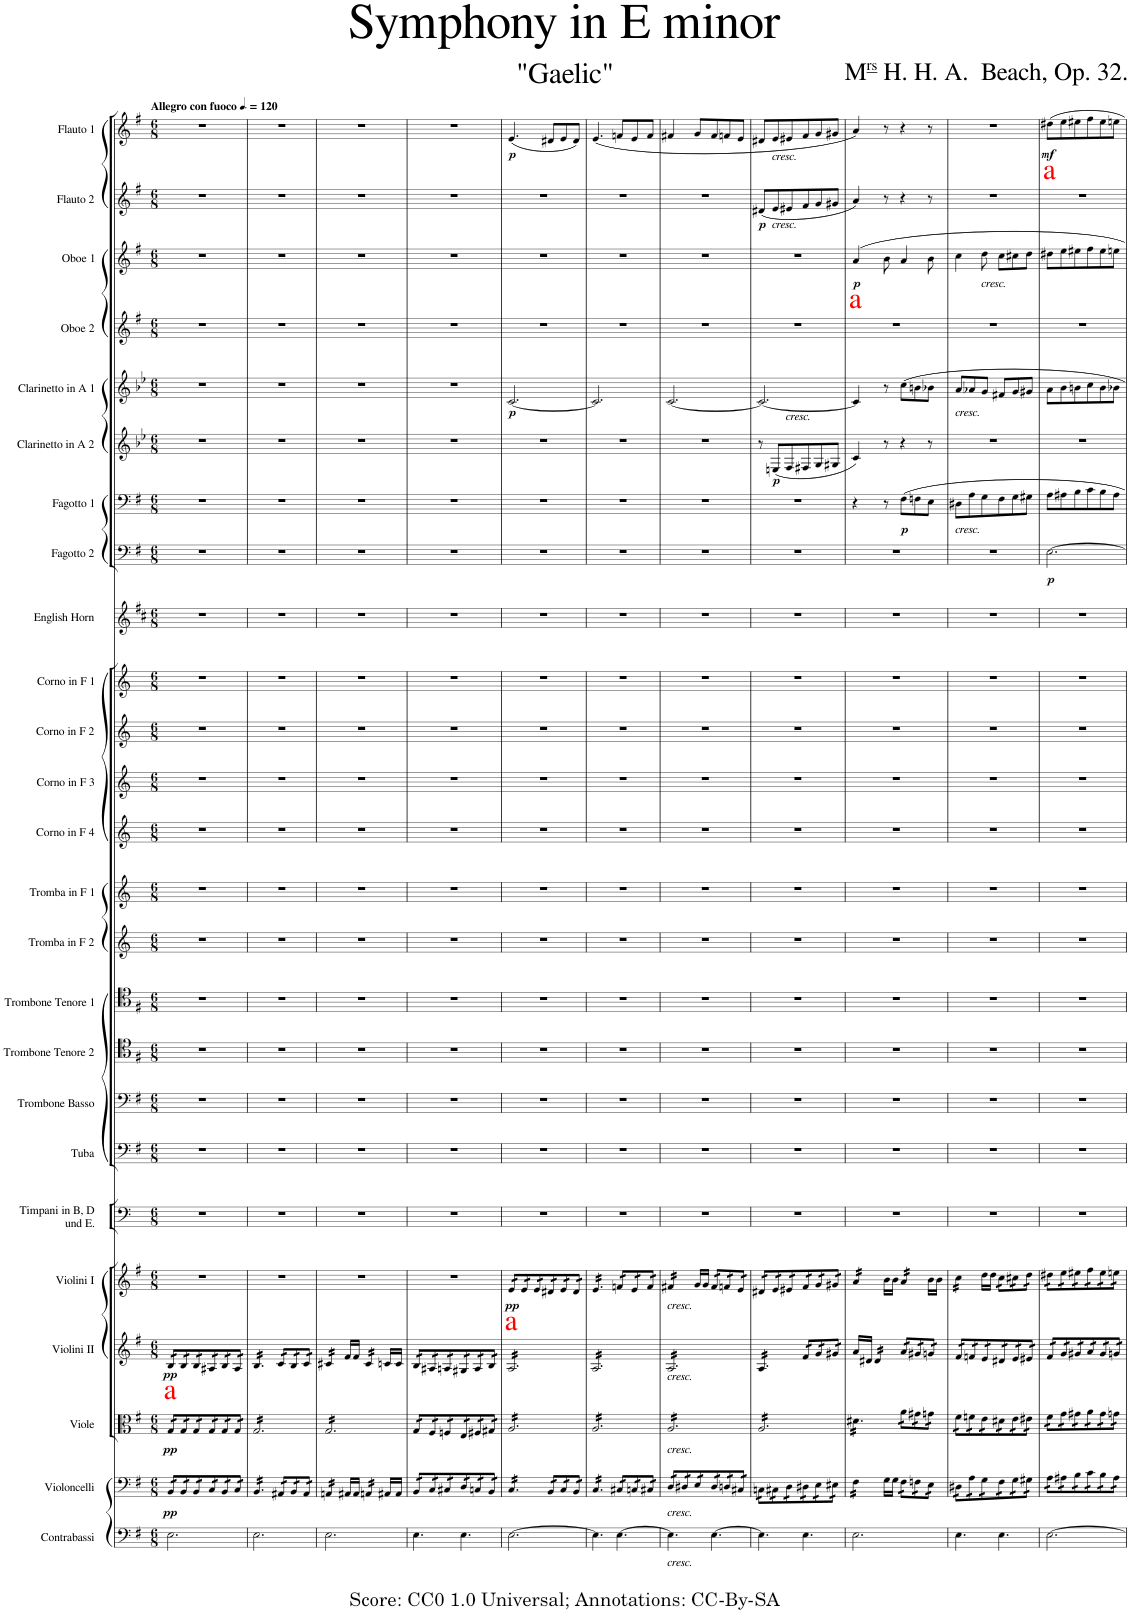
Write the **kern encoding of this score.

**kern	**kern	**dynam	**kern	**dynam	**kern	**text	**dynam	**kern	**text	**dynam	**kern	**kern	**kern	**kern	**kern	**kern	**kern	**kern	**kern	**kern	**kern	**kern	**kern	**dynam	**kern	**dynam	**kern	**dynam	**kern	**dynam	**kern	**kern	**text	**dynam	**kern	**dynam	**kern	**text	**dynam
*part25	*part24	*part24	*part23	*part23	*part22	*part22	*part22	*part21	*part21	*part21	*part20	*part19	*part18	*part17	*part16	*part15	*part14	*part13	*part12	*part11	*part10	*part9	*part8	*part8	*part7	*part7	*part6	*part6	*part5	*part5	*part4	*part3	*part3	*part3	*part2	*part2	*part1	*part1	*part1
*staff25	*staff24	*staff24	*staff23	*staff23	*staff22	*staff22	*staff22	*staff21	*staff21	*staff21	*staff20	*staff19	*staff18	*staff17	*staff16	*staff15	*staff14	*staff13	*staff12	*staff11	*staff10	*staff9	*staff8	*staff8	*staff7	*staff7	*staff6	*staff6	*staff5	*staff5	*staff4	*staff3	*staff3	*staff3	*staff2	*staff2	*staff1	*staff1	*staff1
*I"Contrabassi	*I"Violoncelli	*	*I"Viole	*	*I"Violini II	*	*	*I"Violini I	*	*	*I"Timpani in B, D und E.	*I"Tuba	*I"Trombone Basso	*I"Trombone Tenore 2	*I"Trombone Tenore 1	*I"Tromba in F 2	*I"Tromba in F 1	*I"Corno in F 4	*I"Corno in F 3	*I"Corno in F 2	*I"Corno in F 1	*I"English Horn	*I"Fagotto 2	*	*I"Fagotto 1	*	*I"Clarinetto in A 2	*	*I"Clarinetto in A 1	*	*I"Oboe 2	*I"Oboe 1	*	*	*I"Flauto 2	*	*I"Flauto 1	*	*
*I'Cb.	*I'Vc.	*	*I'Vle.	*	*I'Vln. II	*	*	*I'Vln. I	*	*	*I'Timp. B, D, E	*I'Tba.	*	*I'Tbn. 2	*I'Tbn. 1	*I'Tr. 2	*I'Tr. 1	*I'Corno 4	*I'Corno 3	*I'Corno 2	*I'Corno 1	*I'E. Hn.	*I'Fag. 2	*	*I'Fag. 1	*	*I'Cl. 2	*	*I'Cl. 1	*	*I'Ob. 2	*I'Ob. 1	*	*	*I'Fl. 2	*	*I'Fl. 1	*	*
*clefF4	*clefF4	*	*clefC3	*	*clefG2	*	*	*clefG2	*	*	*clefF4	*clefF4	*clefF4	*clefC4	*clefC4	*clefG2	*clefG2	*clefG2	*clefG2	*clefG2	*clefG2	*clefG2	*clefF4	*	*clefF4	*	*clefG2	*	*clefG2	*	*clefG2	*clefG2	*	*	*clefG2	*	*clefG2	*	*
*Trd7c12	*	*	*	*	*	*	*	*	*	*	*	*	*	*	*	*Trd-3c-5	*Trd-3c-5	*Trd4c7	*Trd4c7	*Trd4c7	*Trd4c7	*Trd4c7	*	*	*	*	*Trd2c3	*	*Trd2c3	*	*	*	*	*	*	*	*	*	*
*k[f#]	*k[f#]	*	*k[f#]	*	*k[f#]	*	*	*k[f#]	*	*	*k[]	*k[f#]	*k[f#]	*k[f#]	*k[f#]	*k[]	*k[]	*k[]	*k[]	*k[]	*k[]	*k[f#c#]	*k[f#]	*	*k[f#]	*	*k[b-e-]	*	*k[b-e-]	*	*k[f#]	*k[f#]	*	*	*k[f#]	*	*k[f#]	*	*
*M6/8	*M6/8	*	*M6/8	*	*M6/8	*	*	*M6/8	*	*	*M6/8	*M6/8	*M6/8	*M6/8	*M6/8	*M6/8	*M6/8	*M6/8	*M6/8	*M6/8	*M6/8	*M6/8	*M6/8	*	*M6/8	*	*M6/8	*	*M6/8	*	*M6/8	*M6/8	*	*	*M6/8	*	*M6/8	*	*
=1	=1	=1	=1	=1	=1	=1	=1	=1	=1	=1	=1	=1	=1	=1	=1	=1	=1	=1	=1	=1	=1	=1	=1	=1	=1	=1	=1	=1	=1	=1	=1	=1	=1	=1	=1	=1	=1	=1	=1
!	!	!LO:DY:b	!	!LO:DY:b	!	!LO:LY:b:color=#FF0000	!LO:DY:b	!	!	!	!	!	!	!	!	!	!	!	!	!	!	!	!	!	!	!	!	!	!	!	!	!	!	!	!	!	!	!	!
*	*tremolo	*	*	*	*	*	*	*	*	*	*	*	*	*	*	*	*	*	*	*	*	*	*	*	*	*	*	*	*	*	*	*	*	*	*	*	*	*	*
*	*	*	*tremolo	*	*	*	*	*	*	*	*	*	*	*	*	*	*	*	*	*	*	*	*	*	*	*	*	*	*	*	*	*	*	*	*	*	*	*	*
*	*	*	*	*	*tremolo	*	*	*	*	*	*	*	*	*	*	*	*	*	*	*	*	*	*	*	*	*	*	*	*	*	*	*	*	*	*	*	*	*	*
2.E\	16BB/LL	pp	16G/LL	pp	16B/LL	a	pp	2.r	.	.	2.r	2.r	2.r	2.r	2.r	2.r	2.r	2.r	2.r	2.r	2.r	2.r	2.r	.	2.r	.	2.r	.	2.r	.	2.r	2.r	.	.	2.r	.	2.r	.	.
.	16BB/	.	16G/	.	16B/	.	.	.	.	.	.	.	.	.	.	.	.	.	.	.	.	.	.	.	.	.	.	.	.	.	.	.	.	.	.	.	.	.	.
.	16BB/	.	16G/	.	16B/	.	.	.	.	.	.	.	.	.	.	.	.	.	.	.	.	.	.	.	.	.	.	.	.	.	.	.	.	.	.	.	.	.	.
.	16BB/	.	16G/	.	16B/	.	.	.	.	.	.	.	.	.	.	.	.	.	.	.	.	.	.	.	.	.	.	.	.	.	.	.	.	.	.	.	.	.	.
.	16BB/	.	16G/	.	16B/	.	.	.	.	.	.	.	.	.	.	.	.	.	.	.	.	.	.	.	.	.	.	.	.	.	.	.	.	.	.	.	.	.	.
.	16BB/	.	16G/	.	16B/	.	.	.	.	.	.	.	.	.	.	.	.	.	.	.	.	.	.	.	.	.	.	.	.	.	.	.	.	.	.	.	.	.	.
.	16C/	.	16G/	.	16A#X/	.	.	.	.	.	.	.	.	.	.	.	.	.	.	.	.	.	.	.	.	.	.	.	.	.	.	.	.	.	.	.	.	.	.
.	16C/	.	16G/	.	16A#X/	.	.	.	.	.	.	.	.	.	.	.	.	.	.	.	.	.	.	.	.	.	.	.	.	.	.	.	.	.	.	.	.	.	.
.	16BB/	.	16G/	.	16B/	.	.	.	.	.	.	.	.	.	.	.	.	.	.	.	.	.	.	.	.	.	.	.	.	.	.	.	.	.	.	.	.	.	.
.	16BB/	.	16G/	.	16B/	.	.	.	.	.	.	.	.	.	.	.	.	.	.	.	.	.	.	.	.	.	.	.	.	.	.	.	.	.	.	.	.	.	.
.	16C/	.	16G/	.	16A#/	.	.	.	.	.	.	.	.	.	.	.	.	.	.	.	.	.	.	.	.	.	.	.	.	.	.	.	.	.	.	.	.	.	.
.	16C/JJ	.	16G/JJ	.	16A#/JJ	.	.	.	.	.	.	.	.	.	.	.	.	.	.	.	.	.	.	.	.	.	.	.	.	.	.	.	.	.	.	.	.	.	.
=2	=2	=2	=2	=2	=2	=2	=2	=2	=2	=2	=2	=2	=2	=2	=2	=2	=2	=2	=2	=2	=2	=2	=2	=2	=2	=2	=2	=2	=2	=2	=2	=2	=2	=2	=2	=2	=2	=2	=2
2.E\	16BB/LL	.	16G/LL	.	16B/LL	.	.	2.r	.	.	2.r	2.r	2.r	2.r	2.r	2.r	2.r	2.r	2.r	2.r	2.r	2.r	2.r	.	2.r	.	2.r	.	2.r	.	2.r	2.r	.	.	2.r	.	2.r	.	.
.	16BB/	.	16G/	.	16B/	.	.	.	.	.	.	.	.	.	.	.	.	.	.	.	.	.	.	.	.	.	.	.	.	.	.	.	.	.	.	.	.	.	.
.	16BB/	.	16G/	.	16B/	.	.	.	.	.	.	.	.	.	.	.	.	.	.	.	.	.	.	.	.	.	.	.	.	.	.	.	.	.	.	.	.	.	.
.	16BB/	.	16G/	.	16B/	.	.	.	.	.	.	.	.	.	.	.	.	.	.	.	.	.	.	.	.	.	.	.	.	.	.	.	.	.	.	.	.	.	.
.	16BB/	.	16G/	.	16B/	.	.	.	.	.	.	.	.	.	.	.	.	.	.	.	.	.	.	.	.	.	.	.	.	.	.	.	.	.	.	.	.	.	.
.	16BB/JJ	.	16G/	.	16B/JJ	.	.	.	.	.	.	.	.	.	.	.	.	.	.	.	.	.	.	.	.	.	.	.	.	.	.	.	.	.	.	.	.	.	.
.	16AA#X/LL	.	16G/	.	16c/LL	.	.	.	.	.	.	.	.	.	.	.	.	.	.	.	.	.	.	.	.	.	.	.	.	.	.	.	.	.	.	.	.	.	.
.	16AA#X/	.	16G/	.	16c/	.	.	.	.	.	.	.	.	.	.	.	.	.	.	.	.	.	.	.	.	.	.	.	.	.	.	.	.	.	.	.	.	.	.
.	16BB/	.	16G/	.	16B/	.	.	.	.	.	.	.	.	.	.	.	.	.	.	.	.	.	.	.	.	.	.	.	.	.	.	.	.	.	.	.	.	.	.
.	16BB/	.	16G/	.	16B/	.	.	.	.	.	.	.	.	.	.	.	.	.	.	.	.	.	.	.	.	.	.	.	.	.	.	.	.	.	.	.	.	.	.
.	16AA#/	.	16G/	.	16c/	.	.	.	.	.	.	.	.	.	.	.	.	.	.	.	.	.	.	.	.	.	.	.	.	.	.	.	.	.	.	.	.	.	.
.	16AA#/JJ	.	16G/JJ	.	16c/JJ	.	.	.	.	.	.	.	.	.	.	.	.	.	.	.	.	.	.	.	.	.	.	.	.	.	.	.	.	.	.	.	.	.	.
=3	=3	=3	=3	=3	=3	=3	=3	=3	=3	=3	=3	=3	=3	=3	=3	=3	=3	=3	=3	=3	=3	=3	=3	=3	=3	=3	=3	=3	=3	=3	=3	=3	=3	=3	=3	=3	=3	=3	=3
2.E\	16AAn/LL	.	16G/LL	.	16c#X/LL	.	.	2.r	.	.	2.r	2.r	2.r	2.r	2.r	2.r	2.r	2.r	2.r	2.r	2.r	2.r	2.r	.	2.r	.	2.r	.	2.r	.	2.r	2.r	.	.	2.r	.	2.r	.	.
.	16AAn/	.	16G/	.	16c#X/	.	.	.	.	.	.	.	.	.	.	.	.	.	.	.	.	.	.	.	.	.	.	.	.	.	.	.	.	.	.	.	.	.	.
.	16AAn/	.	16G/	.	16c#X/	.	.	.	.	.	.	.	.	.	.	.	.	.	.	.	.	.	.	.	.	.	.	.	.	.	.	.	.	.	.	.	.	.	.
.	16AAn/JJ	.	16G/	.	16c#X/JJ	.	.	.	.	.	.	.	.	.	.	.	.	.	.	.	.	.	.	.	.	.	.	.	.	.	.	.	.	.	.	.	.	.	.
*	*	*	*	*	*Xtremolo	*	*	*	*	*	*	*	*	*	*	*	*	*	*	*	*	*	*	*	*	*	*	*	*	*	*	*	*	*	*	*	*	*	*
*	*Xtremolo	*	*	*	*	*	*	*	*	*	*	*	*	*	*	*	*	*	*	*	*	*	*	*	*	*	*	*	*	*	*	*	*	*	*	*	*	*	*
.	16AA#X/LL	.	16G/	.	16f#/LL	.	.	.	.	.	.	.	.	.	.	.	.	.	.	.	.	.	.	.	.	.	.	.	.	.	.	.	.	.	.	.	.	.	.
.	16AA#/JJ	.	16G/	.	16f#/JJ	.	.	.	.	.	.	.	.	.	.	.	.	.	.	.	.	.	.	.	.	.	.	.	.	.	.	.	.	.	.	.	.	.	.
*	*tremolo	*	*	*	*	*	*	*	*	*	*	*	*	*	*	*	*	*	*	*	*	*	*	*	*	*	*	*	*	*	*	*	*	*	*	*	*	*	*
*	*	*	*	*	*tremolo	*	*	*	*	*	*	*	*	*	*	*	*	*	*	*	*	*	*	*	*	*	*	*	*	*	*	*	*	*	*	*	*	*	*
.	16AAn/LL	.	16G/	.	16c#/LL	.	.	.	.	.	.	.	.	.	.	.	.	.	.	.	.	.	.	.	.	.	.	.	.	.	.	.	.	.	.	.	.	.	.
.	16AAn/	.	16G/	.	16c#/	.	.	.	.	.	.	.	.	.	.	.	.	.	.	.	.	.	.	.	.	.	.	.	.	.	.	.	.	.	.	.	.	.	.
.	16AAn/	.	16G/	.	16c#/	.	.	.	.	.	.	.	.	.	.	.	.	.	.	.	.	.	.	.	.	.	.	.	.	.	.	.	.	.	.	.	.	.	.
.	16AAn/JJ	.	16G/	.	16c#/JJ	.	.	.	.	.	.	.	.	.	.	.	.	.	.	.	.	.	.	.	.	.	.	.	.	.	.	.	.	.	.	.	.	.	.
*	*	*	*	*	*Xtremolo	*	*	*	*	*	*	*	*	*	*	*	*	*	*	*	*	*	*	*	*	*	*	*	*	*	*	*	*	*	*	*	*	*	*
*	*Xtremolo	*	*	*	*	*	*	*	*	*	*	*	*	*	*	*	*	*	*	*	*	*	*	*	*	*	*	*	*	*	*	*	*	*	*	*	*	*	*
.	16AA#X/LL	.	16G/	.	16cn/LL	.	.	.	.	.	.	.	.	.	.	.	.	.	.	.	.	.	.	.	.	.	.	.	.	.	.	.	.	.	.	.	.	.	.
.	16AA#/JJ	.	16G/JJ	.	16c/JJ	.	.	.	.	.	.	.	.	.	.	.	.	.	.	.	.	.	.	.	.	.	.	.	.	.	.	.	.	.	.	.	.	.	.
=4	=4	=4	=4	=4	=4	=4	=4	=4	=4	=4	=4	=4	=4	=4	=4	=4	=4	=4	=4	=4	=4	=4	=4	=4	=4	=4	=4	=4	=4	=4	=4	=4	=4	=4	=4	=4	=4	=4	=4
*	*tremolo	*	*	*	*	*	*	*	*	*	*	*	*	*	*	*	*	*	*	*	*	*	*	*	*	*	*	*	*	*	*	*	*	*	*	*	*	*	*
*	*	*	*	*	*tremolo	*	*	*	*	*	*	*	*	*	*	*	*	*	*	*	*	*	*	*	*	*	*	*	*	*	*	*	*	*	*	*	*	*	*
4.E\	16BB/LL	.	16G/LL	.	16B/LL	.	.	2.r	.	.	2.r	2.r	2.r	2.r	2.r	2.r	2.r	2.r	2.r	2.r	2.r	2.r	2.r	.	2.r	.	2.r	.	2.r	.	2.r	2.r	.	.	2.r	.	2.r	.	.
.	16BB/	.	16G/	.	16B/	.	.	.	.	.	.	.	.	.	.	.	.	.	.	.	.	.	.	.	.	.	.	.	.	.	.	.	.	.	.	.	.	.	.
.	16C/	.	16F#/	.	16A#X/	.	.	.	.	.	.	.	.	.	.	.	.	.	.	.	.	.	.	.	.	.	.	.	.	.	.	.	.	.	.	.	.	.	.
.	16C/	.	16F#/	.	16A#X/	.	.	.	.	.	.	.	.	.	.	.	.	.	.	.	.	.	.	.	.	.	.	.	.	.	.	.	.	.	.	.	.	.	.
.	16C#X/	.	16Fn/	.	16An/	.	.	.	.	.	.	.	.	.	.	.	.	.	.	.	.	.	.	.	.	.	.	.	.	.	.	.	.	.	.	.	.	.	.
.	16C#X/	.	16Fn/	.	16An/	.	.	.	.	.	.	.	.	.	.	.	.	.	.	.	.	.	.	.	.	.	.	.	.	.	.	.	.	.	.	.	.	.	.
4.E\	16D/	.	16E/	.	16G#X/	.	.	.	.	.	.	.	.	.	.	.	.	.	.	.	.	.	.	.	.	.	.	.	.	.	.	.	.	.	.	.	.	.	.
.	16D/	.	16E/	.	16G#X/	.	.	.	.	.	.	.	.	.	.	.	.	.	.	.	.	.	.	.	.	.	.	.	.	.	.	.	.	.	.	.	.	.	.
.	16Cn/	.	16F#X/	.	16A/	.	.	.	.	.	.	.	.	.	.	.	.	.	.	.	.	.	.	.	.	.	.	.	.	.	.	.	.	.	.	.	.	.	.
.	16Cn/	.	16F#X/	.	16A/	.	.	.	.	.	.	.	.	.	.	.	.	.	.	.	.	.	.	.	.	.	.	.	.	.	.	.	.	.	.	.	.	.	.
.	16BB/	.	16G#X/	.	16B/	.	.	.	.	.	.	.	.	.	.	.	.	.	.	.	.	.	.	.	.	.	.	.	.	.	.	.	.	.	.	.	.	.	.
.	16BB/JJ	.	16G#X/JJ	.	16B/JJ	.	.	.	.	.	.	.	.	.	.	.	.	.	.	.	.	.	.	.	.	.	.	.	.	.	.	.	.	.	.	.	.	.	.
=5	=5	=5	=5	=5	=5	=5	=5	=5	=5	=5	=5	=5	=5	=5	=5	=5	=5	=5	=5	=5	=5	=5	=5	=5	=5	=5	=5	=5	=5	=5	=5	=5	=5	=5	=5	=5	=5	=5	=5
!	!	!	!	!	!	!	!	!	!LO:LY:b:color=#FF0000	!LO:DY:b	!	!	!	!	!	!	!	!	!	!	!	!	!	!	!	!	!	!	!	!LO:DY:b	!	!	!	!	!	!	!	!	!LO:DY:b
*	*	*	*	*	*	*	*	*tremolo	*	*	*	*	*	*	*	*	*	*	*	*	*	*	*	*	*	*	*	*	*	*	*	*	*	*	*	*	*	*	*
[2.E\	16C/LL	.	16A/LL	.	16A/LL	.	.	16e/LL	a	pp	2.r	2.r	2.r	2.r	2.r	2.r	2.r	2.r	2.r	2.r	2.r	2.r	2.r	.	2.r	.	2.r	.	[2.c/	p	2.r	2.r	.	.	2.r	.	(4.e/	.	p
.	16C/	.	16A/	.	16A/	.	.	16e/	.	.	.	.	.	.	.	.	.	.	.	.	.	.	.	.	.	.	.	.	.	.	.	.	.	.	.	.	.	.	.
.	16C/	.	16A/	.	16A/	.	.	16e/	.	.	.	.	.	.	.	.	.	.	.	.	.	.	.	.	.	.	.	.	.	.	.	.	.	.	.	.	.	.	.
.	16C/	.	16A/	.	16A/	.	.	16e/	.	.	.	.	.	.	.	.	.	.	.	.	.	.	.	.	.	.	.	.	.	.	.	.	.	.	.	.	.	.	.
.	16C/	.	16A/	.	16A/	.	.	16e/	.	.	.	.	.	.	.	.	.	.	.	.	.	.	.	.	.	.	.	.	.	.	.	.	.	.	.	.	.	.	.
.	16C/JJ	.	16A/	.	16A/	.	.	16e/	.	.	.	.	.	.	.	.	.	.	.	.	.	.	.	.	.	.	.	.	.	.	.	.	.	.	.	.	.	.	.
.	16BB/LL	.	16A/	.	16A/	.	.	16d#X/	.	.	.	.	.	.	.	.	.	.	.	.	.	.	.	.	.	.	.	.	.	.	.	.	.	.	.	.	8d#X/L	.	.
.	16BB/	.	16A/	.	16A/	.	.	16d#X/	.	.	.	.	.	.	.	.	.	.	.	.	.	.	.	.	.	.	.	.	.	.	.	.	.	.	.	.	.	.	.
.	16C/	.	16A/	.	16A/	.	.	16e/	.	.	.	.	.	.	.	.	.	.	.	.	.	.	.	.	.	.	.	.	.	.	.	.	.	.	.	.	8e/	.	.
.	16C/	.	16A/	.	16A/	.	.	16e/	.	.	.	.	.	.	.	.	.	.	.	.	.	.	.	.	.	.	.	.	.	.	.	.	.	.	.	.	.	.	.
.	16BB/	.	16A/	.	16A/	.	.	16d#/	.	.	.	.	.	.	.	.	.	.	.	.	.	.	.	.	.	.	.	.	.	.	.	.	.	.	.	.	8d#/J)	.	.
.	16BB/JJ	.	16A/JJ	.	16A/JJ	.	.	16d#/JJ	.	.	.	.	.	.	.	.	.	.	.	.	.	.	.	.	.	.	.	.	.	.	.	.	.	.	.	.	.	.	.
=6	=6	=6	=6	=6	=6	=6	=6	=6	=6	=6	=6	=6	=6	=6	=6	=6	=6	=6	=6	=6	=6	=6	=6	=6	=6	=6	=6	=6	=6	=6	=6	=6	=6	=6	=6	=6	=6	=6	=6
4.E\]	16C/LL	.	16A/LL	.	16A/LL	.	.	16e/LL	.	.	2.r	2.r	2.r	2.r	2.r	2.r	2.r	2.r	2.r	2.r	2.r	2.r	2.r	.	2.r	.	2.r	.	2.c/]	.	2.r	2.r	.	.	2.r	.	(4.e/	.	.
.	16C/	.	16A/	.	16A/	.	.	16e/	.	.	.	.	.	.	.	.	.	.	.	.	.	.	.	.	.	.	.	.	.	.	.	.	.	.	.	.	.	.	.
.	16C/	.	16A/	.	16A/	.	.	16e/	.	.	.	.	.	.	.	.	.	.	.	.	.	.	.	.	.	.	.	.	.	.	.	.	.	.	.	.	.	.	.
.	16C/	.	16A/	.	16A/	.	.	16e/	.	.	.	.	.	.	.	.	.	.	.	.	.	.	.	.	.	.	.	.	.	.	.	.	.	.	.	.	.	.	.
.	16C/	.	16A/	.	16A/	.	.	16e/	.	.	.	.	.	.	.	.	.	.	.	.	.	.	.	.	.	.	.	.	.	.	.	.	.	.	.	.	.	.	.
.	16C/JJ	.	16A/	.	16A/	.	.	16e/JJ	.	.	.	.	.	.	.	.	.	.	.	.	.	.	.	.	.	.	.	.	.	.	.	.	.	.	.	.	.	.	.
[4.E\	16C#X/LL	.	16A/	.	16A/	.	.	16fn/LL	.	.	.	.	.	.	.	.	.	.	.	.	.	.	.	.	.	.	.	.	.	.	.	.	.	.	.	.	8fn/L	.	.
.	16C#X/	.	16A/	.	16A/	.	.	16fn/	.	.	.	.	.	.	.	.	.	.	.	.	.	.	.	.	.	.	.	.	.	.	.	.	.	.	.	.	.	.	.
.	16Cn/	.	16A/	.	16A/	.	.	16e/	.	.	.	.	.	.	.	.	.	.	.	.	.	.	.	.	.	.	.	.	.	.	.	.	.	.	.	.	8e/	.	.
.	16Cn/	.	16A/	.	16A/	.	.	16e/	.	.	.	.	.	.	.	.	.	.	.	.	.	.	.	.	.	.	.	.	.	.	.	.	.	.	.	.	.	.	.
.	16C#X/	.	16A/	.	16A/	.	.	16f/	.	.	.	.	.	.	.	.	.	.	.	.	.	.	.	.	.	.	.	.	.	.	.	.	.	.	.	.	8f/J	.	.
.	16C#X/JJ	.	16A/JJ	.	16A/JJ	.	.	16f/JJ	.	.	.	.	.	.	.	.	.	.	.	.	.	.	.	.	.	.	.	.	.	.	.	.	.	.	.	.	.	.	.
=7	=7	=7	=7	=7	=7	=7	=7	=7	=7	=7	=7	=7	=7	=7	=7	=7	=7	=7	=7	=7	=7	=7	=7	=7	=7	=7	=7	=7	=7	=7	=7	=7	=7	=7	=7	=7	=7	=7	=7
!	!	!	!	!	!	!	!	!LO:TX:b:i:t=cresc.	!	!	!	!	!	!	!	!	!	!	!	!	!	!	!	!	!	!	!	!	!	!	!	!	!	!	!	!	!	!	!
!	!	!	!	!	!LO:TX:b:i:t=cresc.	!	!	!	!	!	!	!	!	!	!	!	!	!	!	!	!	!	!	!	!	!	!	!	!	!	!	!	!	!	!	!	!	!	!
!	!	!	!LO:TX:b:i:t=cresc.	!	!	!	!	!	!	!	!	!	!	!	!	!	!	!	!	!	!	!	!	!	!	!	!	!	!	!	!	!	!	!	!	!	!	!	!
!	!LO:TX:b:i:t=cresc.	!	!	!	!	!	!	!	!	!	!	!	!	!	!	!	!	!	!	!	!	!	!	!	!	!	!	!	!	!	!	!	!	!	!	!	!	!	!
!LO:TX:b:i:t=cresc.	!	!	!	!	!	!	!	!	!	!	!	!	!	!	!	!	!	!	!	!	!	!	!	!	!	!	!	!	!	!	!	!	!	!	!	!	!	!	!
4.E\]	16D/LL	.	16A/LL	.	16A/LL	.	.	16f#X/LL	.	.	2.r	2.r	2.r	2.r	2.r	2.r	2.r	2.r	2.r	2.r	2.r	2.r	2.r	.	2.r	.	2.r	.	[2.c/	.	2.r	2.r	.	.	2.r	.	4f#X/	.	.
.	16D/	.	16A/	.	16A/	.	.	16f#X/	.	.	.	.	.	.	.	.	.	.	.	.	.	.	.	.	.	.	.	.	.	.	.	.	.	.	.	.	.	.	.
.	16D#X/	.	16A/	.	16A/	.	.	16f#X/	.	.	.	.	.	.	.	.	.	.	.	.	.	.	.	.	.	.	.	.	.	.	.	.	.	.	.	.	.	.	.
.	16D#X/	.	16A/	.	16A/	.	.	16f#X/JJ	.	.	.	.	.	.	.	.	.	.	.	.	.	.	.	.	.	.	.	.	.	.	.	.	.	.	.	.	.	.	.
*	*	*	*	*	*	*	*	*Xtremolo	*	*	*	*	*	*	*	*	*	*	*	*	*	*	*	*	*	*	*	*	*	*	*	*	*	*	*	*	*	*	*
.	16E/	.	16A/	.	16A/	.	.	16g/LL	.	.	.	.	.	.	.	.	.	.	.	.	.	.	.	.	.	.	.	.	.	.	.	.	.	.	.	.	8g/L	.	.
.	16E/	.	16A/	.	16A/	.	.	16g/JJ	.	.	.	.	.	.	.	.	.	.	.	.	.	.	.	.	.	.	.	.	.	.	.	.	.	.	.	.	.	.	.
*	*	*	*	*	*	*	*	*tremolo	*	*	*	*	*	*	*	*	*	*	*	*	*	*	*	*	*	*	*	*	*	*	*	*	*	*	*	*	*	*	*
[4.E\	16D#/	.	16A/	.	16A/	.	.	16f#/LL	.	.	.	.	.	.	.	.	.	.	.	.	.	.	.	.	.	.	.	.	.	.	.	.	.	.	.	.	8f#/	.	.
.	16D#/	.	16A/	.	16A/	.	.	16f#/	.	.	.	.	.	.	.	.	.	.	.	.	.	.	.	.	.	.	.	.	.	.	.	.	.	.	.	.	.	.	.
.	16Dn/	.	16A/	.	16A/	.	.	16fn/	.	.	.	.	.	.	.	.	.	.	.	.	.	.	.	.	.	.	.	.	.	.	.	.	.	.	.	.	8fn/	.	.
.	16Dn/	.	16A/	.	16A/	.	.	16fn/	.	.	.	.	.	.	.	.	.	.	.	.	.	.	.	.	.	.	.	.	.	.	.	.	.	.	.	.	.	.	.
.	16C#X/	.	16A/	.	16A/	.	.	16e/	.	.	.	.	.	.	.	.	.	.	.	.	.	.	.	.	.	.	.	.	.	.	.	.	.	.	.	.	8e/J	.	.
.	16C#X/JJ	.	16A/JJ	.	16A/JJ	.	.	16e/JJ	.	.	.	.	.	.	.	.	.	.	.	.	.	.	.	.	.	.	.	.	.	.	.	.	.	.	.	.	.	.	.
=8	=8	=8	=8	=8	=8	=8	=8	=8	=8	=8	=8	=8	=8	=8	=8	=8	=8	=8	=8	=8	=8	=8	=8	=8	=8	=8	=8	=8	=8	=8	=8	=8	=8	=8	=8	=8	=8	=8	=8
!	!	!	!	!	!	!	!	!	!	!	!	!	!	!	!	!	!	!	!	!	!	!	!	!	!	!	!	!	!	!	!	!	!	!	!	!LO:DY:b	!	!	!
4.E\]	16Cn\LL	.	16A/LL	.	16A/LL	.	.	16d#X/LL	.	.	2.r	2.r	2.r	2.r	2.r	2.r	2.r	2.r	2.r	2.r	2.r	2.r	2.r	.	2.r	.	8r	.	2.c/_	.	2.r	2.r	.	.	(8d#X/L	p	8d#X/L	.	.
.	16Cn\	.	16A/	.	16A/	.	.	16d#X/	.	.	.	.	.	.	.	.	.	.	.	.	.	.	.	.	.	.	.	.	.	.	.	.	.	.	.	.	.	.	.
!	!	!	!	!	!	!	!	!	!	!	!	!	!	!	!	!	!	!	!	!	!	!	!	!	!	!	!	!	!	!	!	!	!	!	!	!	!LO:TX:b:i:t=cresc.	!	!
!	!	!	!	!	!	!	!	!	!	!	!	!	!	!	!	!	!	!	!	!	!	!	!	!	!	!	!	!	!	!	!	!	!	!	!LO:TX:b:i:t=cresc.	!	!	!	!
!	!	!	!	!	!	!	!	!	!	!	!	!	!	!	!	!	!	!	!	!	!	!	!	!	!	!	!	!LO:DY:b	!	!	!	!	!	!	!	!	!	!	!
.	16C#X\	.	16A/	.	16A/	.	.	16e/	.	.	.	.	.	.	.	.	.	.	.	.	.	.	.	.	.	.	(8En/L	p	.	.	.	.	.	.	8e/	.	8e/	.	.
.	16C#X\	.	16A/	.	16A/	.	.	16e/	.	.	.	.	.	.	.	.	.	.	.	.	.	.	.	.	.	.	.	.	.	.	.	.	.	.	.	.	.	.	.
!	!	!	!	!	!	!	!	!	!	!	!	!	!	!	!	!	!	!	!	!	!	!	!	!	!	!	!LO:TX:a:i:t=cresc.	!	!	!	!	!	!	!	!	!	!	!	!
.	16D\	.	16A/	.	16A/	.	.	16e#X/	.	.	.	.	.	.	.	.	.	.	.	.	.	.	.	.	.	.	8F/	.	.	.	.	.	.	.	8e#X/	.	8e#X/	.	.
.	16D\	.	16A/	.	16A/JJ	.	.	16e#X/	.	.	.	.	.	.	.	.	.	.	.	.	.	.	.	.	.	.	.	.	.	.	.	.	.	.	.	.	.	.	.
4.E\	16D#X\	.	16A/	.	16f#/LL	.	.	16f#/	.	.	.	.	.	.	.	.	.	.	.	.	.	.	.	.	.	.	8F#X/	.	.	.	.	.	.	.	8f#/	.	8f#/	.	.
.	16D#X\	.	16A/	.	16f#/	.	.	16f#/	.	.	.	.	.	.	.	.	.	.	.	.	.	.	.	.	.	.	.	.	.	.	.	.	.	.	.	.	.	.	.
.	16E\	.	16A/	.	16g/	.	.	16g/	.	.	.	.	.	.	.	.	.	.	.	.	.	.	.	.	.	.	8G/	.	.	.	.	.	.	.	8g/	.	8g/	.	.
.	16E\	.	16A/	.	16g/	.	.	16g/	.	.	.	.	.	.	.	.	.	.	.	.	.	.	.	.	.	.	.	.	.	.	.	.	.	.	.	.	.	.	.
.	16E#X\	.	16A/	.	16g#X/	.	.	16g#X/	.	.	.	.	.	.	.	.	.	.	.	.	.	.	.	.	.	.	8G#X/J	.	.	.	.	.	.	.	8g#X/J	.	8g#X/J	.	.
.	16E#X\JJ	.	16A/JJ	.	16g#X/JJ	.	.	16g#X/JJ	.	.	.	.	.	.	.	.	.	.	.	.	.	.	.	.	.	.	.	.	.	.	.	.	.	.	.	.	.	.	.
*	*	*	*	*	*Xtremolo	*	*	*	*	*	*	*	*	*	*	*	*	*	*	*	*	*	*	*	*	*	*	*	*	*	*	*	*	*	*	*	*	*	*
=9	=9	=9	=9	=9	=9	=9	=9	=9	=9	=9	=9	=9	=9	=9	=9	=9	=9	=9	=9	=9	=9	=9	=9	=9	=9	=9	=9	=9	=9	=9	=9	=9	=9	=9	=9	=9	=9	=9	=9
!	!	!	!	!	!	!	!	!	!	!	!	!	!	!	!	!	!	!	!	!	!	!	!	!	!	!	!	!	!	!	!	!	!LO:LY:b:color=#FF0000	!LO:DY:b	!	!	!	!	!
2.E\	16F#\LL	.	16d#X\LL	.	16a/LL	.	.	16a/LL	.	.	2.r	2.r	2.r	2.r	2.r	2.r	2.r	2.r	2.r	2.r	2.r	2.r	2.r	.	4r	.	4c/)	.	4c/]	.	2.r	4a/	a	p	4a/)	.	4a/)	.	.
.	16F#\	.	16d#X\	.	16d#X/JJ	.	.	16a/	.	.	.	.	.	.	.	.	.	.	.	.	.	.	.	.	.	.	.	.	.	.	.	.	.	.	.	.	.	.	.
*	*	*	*	*	*tremolo	*	*	*	*	*	*	*	*	*	*	*	*	*	*	*	*	*	*	*	*	*	*	*	*	*	*	*	*	*	*	*	*	*	*
.	16F#\	.	16d#X\	.	16d#/LL	.	.	16a/	.	.	.	.	.	.	.	.	.	.	.	.	.	.	.	.	.	.	.	.	.	.	.	.	.	.	.	.	.	.	.
.	16F#\JJ	.	16d#X\	.	16d#/	.	.	16a/JJ	.	.	.	.	.	.	.	.	.	.	.	.	.	.	.	.	.	.	.	.	.	.	.	.	.	.	.	.	.	.	.
*	*	*	*	*	*	*	*	*Xtremolo	*	*	*	*	*	*	*	*	*	*	*	*	*	*	*	*	*	*	*	*	*	*	*	*	*	*	*	*	*	*	*
*	*Xtremolo	*	*	*	*	*	*	*	*	*	*	*	*	*	*	*	*	*	*	*	*	*	*	*	*	*	*	*	*	*	*	*	*	*	*	*	*	*	*
.	16G\LL	.	16d#X\	.	16d#/	.	.	16b\LL	.	.	.	.	.	.	.	.	.	.	.	.	.	.	.	.	8r	.	8r	.	8r	.	.	8b\	.	.	8r	.	8r	.	.
.	16G\JJ	.	16d#X\JJ	.	16d#/JJ	.	.	16b\JJ	.	.	.	.	.	.	.	.	.	.	.	.	.	.	.	.	.	.	.	.	.	.	.	.	.	.	.	.	.	.	.
!	!	!	!	!	!	!	!	!	!	!	!	!	!	!	!	!	!	!	!	!	!	!	!	!	!	!LO:DY:b	!	!	!	!	!	!	!	!	!	!	!	!	!
*	*tremolo	*	*	*	*	*	*	*	*	*	*	*	*	*	*	*	*	*	*	*	*	*	*	*	*	*	*	*	*	*	*	*	*	*	*	*	*	*	*
*	*	*	*	*	*	*	*	*tremolo	*	*	*	*	*	*	*	*	*	*	*	*	*	*	*	*	*	*	*	*	*	*	*	*	*	*	*	*	*	*	*
.	16F#\LL	.	16a\LL	.	16a/LL	.	.	16a/LL	.	.	.	.	.	.	.	.	.	.	.	.	.	.	.	.	8F#\L	p	4r	.	8cc\L	.	.	4a/	.	.	4r	.	4r	.	.
.	16F#\	.	16a\	.	16a/	.	.	16a/	.	.	.	.	.	.	.	.	.	.	.	.	.	.	.	.	.	.	.	.	.	.	.	.	.	.	.	.	.	.	.
.	16Fn\	.	16g#X\	.	16g#X/	.	.	16a/	.	.	.	.	.	.	.	.	.	.	.	.	.	.	.	.	8Fn\	.	.	.	8bn\	.	.	.	.	.	.	.	.	.	.
.	16Fn\	.	16g#X\	.	16g#X/	.	.	16a/JJ	.	.	.	.	.	.	.	.	.	.	.	.	.	.	.	.	.	.	.	.	.	.	.	.	.	.	.	.	.	.	.
*	*	*	*	*	*	*	*	*Xtremolo	*	*	*	*	*	*	*	*	*	*	*	*	*	*	*	*	*	*	*	*	*	*	*	*	*	*	*	*	*	*	*
.	16E\	.	16gn\	.	16gn/	.	.	16b\LL	.	.	.	.	.	.	.	.	.	.	.	.	.	.	.	.	8E\J	.	8r	.	8b-X\J	.	.	8b\	.	.	8r	.	8r	.	.
.	16E\JJ	.	16gn\JJ	.	16gn/JJ	.	.	16b\JJ	.	.	.	.	.	.	.	.	.	.	.	.	.	.	.	.	.	.	.	.	.	.	.	.	.	.	.	.	.	.	.
=10	=10	=10	=10	=10	=10	=10	=10	=10	=10	=10	=10	=10	=10	=10	=10	=10	=10	=10	=10	=10	=10	=10	=10	=10	=10	=10	=10	=10	=10	=10	=10	=10	=10	=10	=10	=10	=10	=10	=10
!	!	!	!	!	!	!	!	!	!	!	!	!	!	!	!	!	!	!	!	!	!	!	!	!	!	!	!	!	!LO:TX:b:i:t=cresc.	!	!	!	!	!	!	!	!	!	!
!	!	!	!	!	!	!	!	!	!	!	!	!	!	!	!	!	!	!	!	!	!	!	!	!	!LO:TX:b:i:t=cresc.	!	!	!	!	!	!	!	!	!	!	!	!	!	!
*	*	*	*	*	*	*	*	*tremolo	*	*	*	*	*	*	*	*	*	*	*	*	*	*	*	*	*	*	*	*	*	*	*	*	*	*	*	*	*	*	*
4.E\	16D#X\LL	.	16f#\LL	.	16f#/LL	.	.	16cc\LL	.	.	2.r	2.r	2.r	2.r	2.r	2.r	2.r	2.r	2.r	2.r	2.r	2.r	2.r	.	8D#X\L	.	2.r	.	8a/L	.	2.r	4cc\	.	.	2.r	.	2.r	.	.
.	16D#X\	.	16f#\	.	16f#/	.	.	16cc\	.	.	.	.	.	.	.	.	.	.	.	.	.	.	.	.	.	.	.	.	.	.	.	.	.	.	.	.	.	.	.
.	16A\	.	16fn\	.	16fn/	.	.	16cc\	.	.	.	.	.	.	.	.	.	.	.	.	.	.	.	.	8A\	.	.	.	8a-X/	.	.	.	.	.	.	.	.	.	.
.	16A\	.	16fn\	.	16fn/	.	.	16cc\JJ	.	.	.	.	.	.	.	.	.	.	.	.	.	.	.	.	.	.	.	.	.	.	.	.	.	.	.	.	.	.	.
*	*	*	*	*	*	*	*	*Xtremolo	*	*	*	*	*	*	*	*	*	*	*	*	*	*	*	*	*	*	*	*	*	*	*	*	*	*	*	*	*	*	*
!	!	!	!	!	!	!	!	!	!	!	!	!	!	!	!	!	!	!	!	!	!	!	!	!	!	!	!	!	!	!	!	!LO:TX:b:i:t=cresc.	!	!	!	!	!	!	!
.	16G\	.	16e\	.	16e/	.	.	16dd\LL	.	.	.	.	.	.	.	.	.	.	.	.	.	.	.	.	8G\	.	.	.	8g/J	.	.	8dd\	.	.	.	.	.	.	.
.	16G\	.	16e\	.	16e/	.	.	16dd\JJ	.	.	.	.	.	.	.	.	.	.	.	.	.	.	.	.	.	.	.	.	.	.	.	.	.	.	.	.	.	.	.
*	*	*	*	*	*	*	*	*tremolo	*	*	*	*	*	*	*	*	*	*	*	*	*	*	*	*	*	*	*	*	*	*	*	*	*	*	*	*	*	*	*
4.E\	16F#\	.	16d#X\	.	16d#X/	.	.	16cc\LL	.	.	.	.	.	.	.	.	.	.	.	.	.	.	.	.	8F#\	.	.	.	8f#X/L	.	.	8cc\L	.	.	.	.	.	.	.
.	16F#\	.	16d#X\	.	16d#X/	.	.	16cc\	.	.	.	.	.	.	.	.	.	.	.	.	.	.	.	.	.	.	.	.	.	.	.	.	.	.	.	.	.	.	.
.	16G\	.	16e\	.	16e/	.	.	16cc#X\	.	.	.	.	.	.	.	.	.	.	.	.	.	.	.	.	8G\	.	.	.	8g/	.	.	8cc#X\	.	.	.	.	.	.	.
.	16G\	.	16e\	.	16e/	.	.	16cc#X\	.	.	.	.	.	.	.	.	.	.	.	.	.	.	.	.	.	.	.	.	.	.	.	.	.	.	.	.	.	.	.
.	16G#X\	.	16e#X\	.	16e#X/	.	.	16dd\	.	.	.	.	.	.	.	.	.	.	.	.	.	.	.	.	8G#X\J	.	.	.	8g#X/J	.	.	8dd\J	.	.	.	.	.	.	.
.	16G#X\JJ	.	16e#X\JJ	.	16e#X/JJ	.	.	16dd\JJ	.	.	.	.	.	.	.	.	.	.	.	.	.	.	.	.	.	.	.	.	.	.	.	.	.	.	.	.	.	.	.
=11	=11	=11	=11	=11	=11	=11	=11	=11	=11	=11	=11	=11	=11	=11	=11	=11	=11	=11	=11	=11	=11	=11	=11	=11	=11	=11	=11	=11	=11	=11	=11	=11	=11	=11	=11	=11	=11	=11	=11
!	!	!	!	!	!	!	!	!	!	!	!	!	!	!	!	!	!	!	!	!	!	!	!	!LO:DY:b	!	!	!	!	!	!	!	!	!	!	!	!	!	!LO:LY:b:color=#FF0000	!LO:DY:b
[2.E\	16A\LL	.	16f#\LL	.	16f#/LL	.	.	16dd#X\LL	.	.	2.r	2.r	2.r	2.r	2.r	2.r	2.r	2.r	2.r	2.r	2.r	2.r	[2.E\	p	8A\L	.	2.r	.	8a\L	.	2.r	8dd#X\L	.	.	2.r	.	8dd#X\L	a	mf
.	16A\	.	16f#\	.	16f#/	.	.	16dd#X\	.	.	.	.	.	.	.	.	.	.	.	.	.	.	.	.	.	.	.	.	.	.	.	.	.	.	.	.	.	.	.
.	16A#X\	.	16g\	.	16g/	.	.	16ee\	.	.	.	.	.	.	.	.	.	.	.	.	.	.	.	.	8A#X\	.	.	.	8b-\	.	.	8ee\	.	.	.	.	8ee\	.	.
.	16A#X\	.	16g\	.	16g/	.	.	16ee\	.	.	.	.	.	.	.	.	.	.	.	.	.	.	.	.	.	.	.	.	.	.	.	.	.	.	.	.	.	.	.
.	16B\	.	16g#X\	.	16g#X/	.	.	16ee#X\	.	.	.	.	.	.	.	.	.	.	.	.	.	.	.	.	8B\	.	.	.	8bn\	.	.	8ee#X\	.	.	.	.	8ee#X\	.	.
.	16B\	.	16g#X\	.	16g#X/	.	.	16ee#X\	.	.	.	.	.	.	.	.	.	.	.	.	.	.	.	.	.	.	.	.	.	.	.	.	.	.	.	.	.	.	.
.	16c\	.	16a\	.	16a/	.	.	16ff#\	.	.	.	.	.	.	.	.	.	.	.	.	.	.	.	.	8c\	.	.	.	8cc\	.	.	8ff#\	.	.	.	.	8ff#\	.	.
.	16c\	.	16a\	.	16a/	.	.	16ff#\	.	.	.	.	.	.	.	.	.	.	.	.	.	.	.	.	.	.	.	.	.	.	.	.	.	.	.	.	.	.	.
.	16B\	.	16g#\	.	16g#/	.	.	16ee#\	.	.	.	.	.	.	.	.	.	.	.	.	.	.	.	.	8B\	.	.	.	8b\	.	.	8ee#\	.	.	.	.	8ee#\	.	.
.	16B\	.	16g#\	.	16g#/	.	.	16ee#\	.	.	.	.	.	.	.	.	.	.	.	.	.	.	.	.	.	.	.	.	.	.	.	.	.	.	.	.	.	.	.
.	16A#\	.	16gn\	.	16gn/	.	.	16een\	.	.	.	.	.	.	.	.	.	.	.	.	.	.	.	.	8A#\J	.	.	.	8b-X\J	.	.	8een\J	.	.	.	.	8een\J	.	.
.	16A#\JJ	.	16gn\JJ	.	16gn/JJ	.	.	16een\JJ	.	.	.	.	.	.	.	.	.	.	.	.	.	.	.	.	.	.	.	.	.	.	.	.	.	.	.	.	.	.	.
*	*	*	*	*	*	*	*	*Xtremolo	*	*	*	*	*	*	*	*	*	*	*	*	*	*	*	*	*	*	*	*	*	*	*	*	*	*	*	*	*	*	*
*	*	*	*	*	*Xtremolo	*	*	*	*	*	*	*	*	*	*	*	*	*	*	*	*	*	*	*	*	*	*	*	*	*	*	*	*	*	*	*	*	*	*
*	*	*	*Xtremolo	*	*	*	*	*	*	*	*	*	*	*	*	*	*	*	*	*	*	*	*	*	*	*	*	*	*	*	*	*	*	*	*	*	*	*	*
*	*Xtremolo	*	*	*	*	*	*	*	*	*	*	*	*	*	*	*	*	*	*	*	*	*	*	*	*	*	*	*	*	*	*	*	*	*	*	*	*	*	*
=	=	=	=	=	=	=	=	=	=	=	=	=	=	=	=	=	=	=	=	=	=	=	=	=	=	=	=	=	=	=	=	=	=	=	=	=	=	=	=
*-	*-	*-	*-	*-	*-	*-	*-	*-	*-	*-	*-	*-	*-	*-	*-	*-	*-	*-	*-	*-	*-	*-	*-	*-	*-	*-	*-	*-	*-	*-	*-	*-	*-	*-	*-	*-	*-	*-	*-
